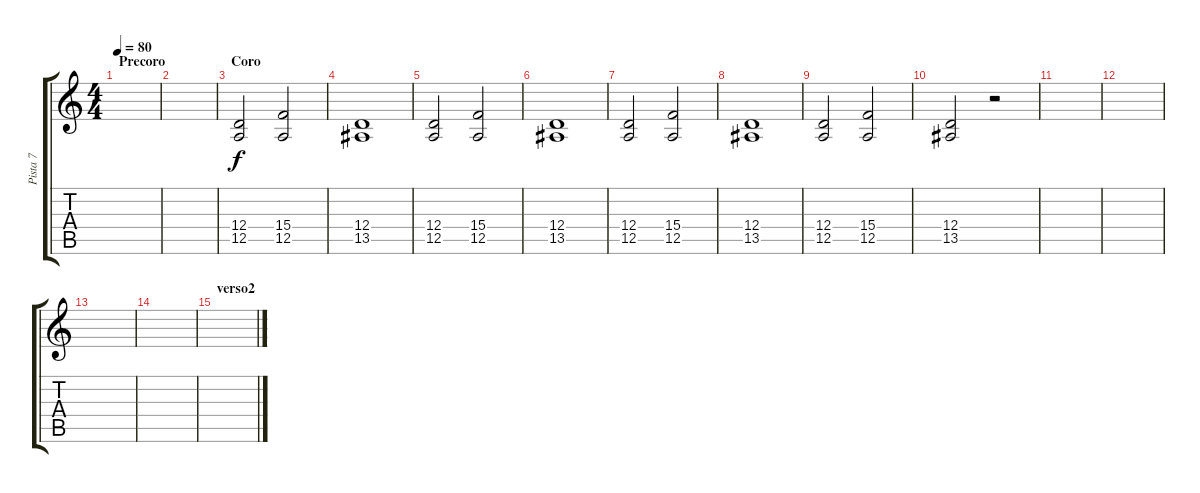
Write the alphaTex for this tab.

\track ("Pista 7" "Pista 7") {instrument pad2warm}
\staff {score tabs}
\tuning (E4 B3 G3 D3 A2 E2) {hide}
\ts (4 4)
\section ("" "Precoro")
\tempo 80
\clef g2
\ks c
|
|
\section ("" "Coro")
(12.4 12.5).2 (15.4 12.5).2 |
(12.4 13.5).1 |
(12.4 12.5).2 (15.4 12.5).2 |
(12.4 13.5).1 |
(12.4 12.5).2 (15.4 12.5).2 |
(12.4 13.5).1 |
(12.4 12.5).2 (15.4 12.5).2 |
(12.4 13.5).2 r.2 |
|
|
|
|
\section ("" "verso2")
